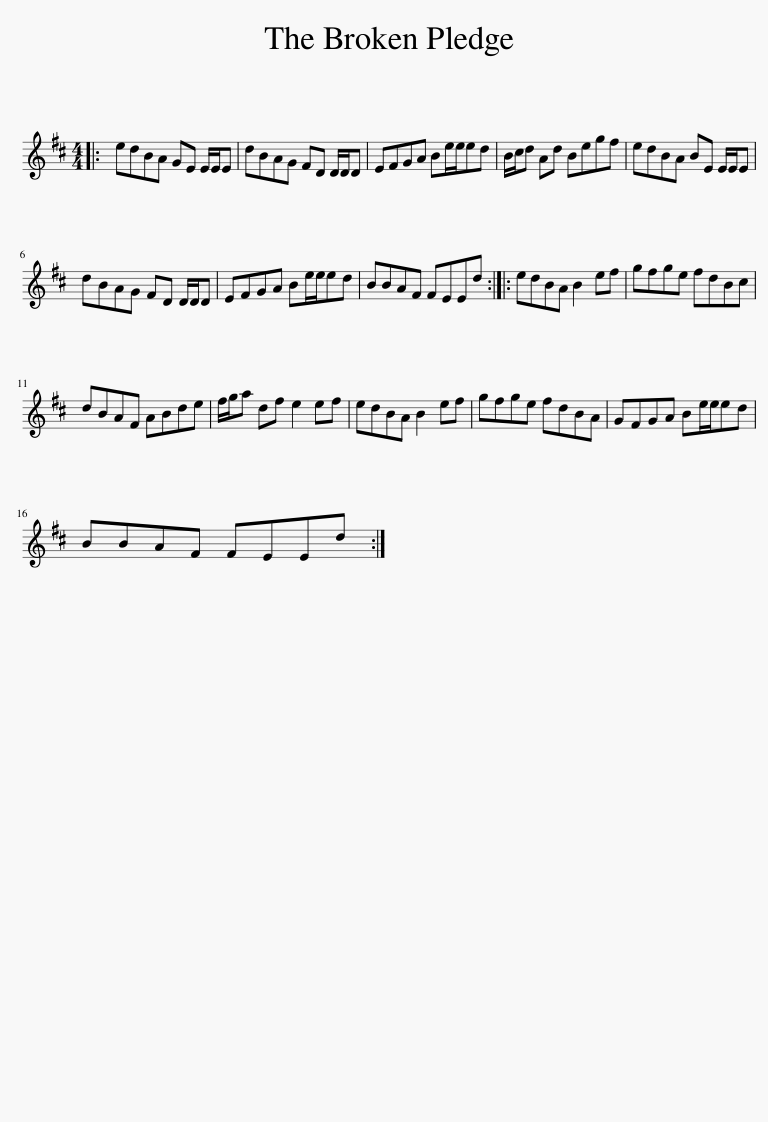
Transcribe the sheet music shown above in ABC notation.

X:1
L:1/8
M:4/4
I:linebreak $
K:D
V:1 treble
V:1
|: edBA GE E/E/E | dBAG FD D/D/D | EFGA Be/e/ed | B/c/d Ad Begf | edBA BE E/E/E |$ %5
 dBAG FD D/D/D | EFGA Be/e/ed | BBAF FEEd :: edBA B2 ef | gfge fdBc |$ %10
 dBAF ABde | f/g/a df e2 ef | edBA B2 ef | gfge fdBA | GFGA Be/e/ed |$ %15
 BBAF FEEd :| %16
